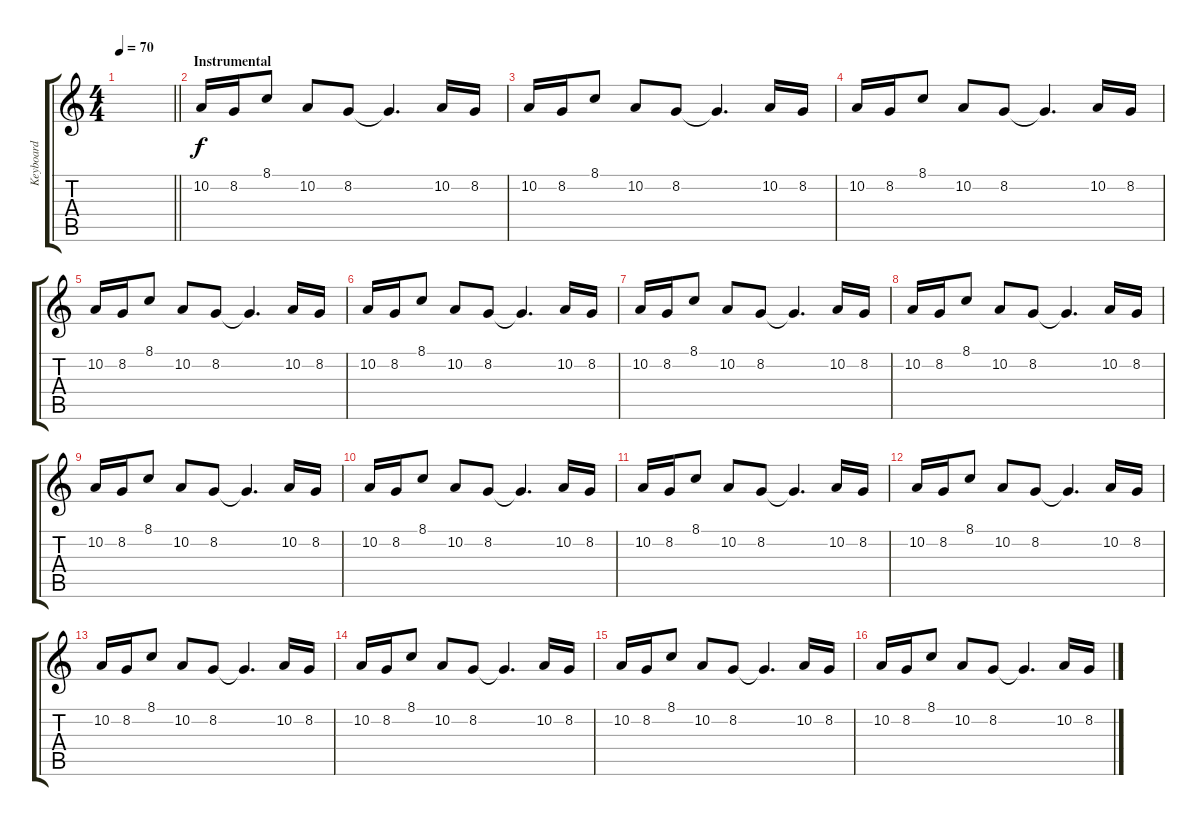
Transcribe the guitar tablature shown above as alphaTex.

\track ("Keyboard" "Keyboard") {instrument pad8sweep}
\staff {score tabs}
\tuning (E4 B3 G3 D3 A2 E2) {hide}
\ts (4 4)
\tempo 70
\clef g2
\barLineRight lightlight
\ks c
|
\section ("" "Instrumental")
10.2.16 8.2.16 8.1.8 10.2.8 8.2.8 8.2{t}.4{d} 10.2.16 8.2.16 |
10.2.16 8.2.16 8.1.8 10.2.8 8.2.8 8.2{t}.4{d} 10.2.16 8.2.16 |
10.2.16 8.2.16 8.1.8 10.2.8 8.2.8 8.2{t}.4{d} 10.2.16 8.2.16 |
10.2.16 8.2.16 8.1.8 10.2.8 8.2.8 8.2{t}.4{d} 10.2.16 8.2.16 |
10.2.16 8.2.16 8.1.8 10.2.8 8.2.8 8.2{t}.4{d} 10.2.16 8.2.16 |
10.2.16 8.2.16 8.1.8 10.2.8 8.2.8 8.2{t}.4{d} 10.2.16 8.2.16 |
10.2.16 8.2.16 8.1.8 10.2.8 8.2.8 8.2{t}.4{d} 10.2.16 8.2.16 |
10.2.16 8.2.16 8.1.8 10.2.8 8.2.8 8.2{t}.4{d} 10.2.16 8.2.16 |
10.2.16 8.2.16 8.1.8 10.2.8 8.2.8 8.2{t}.4{d} 10.2.16 8.2.16 |
10.2.16 8.2.16 8.1.8 10.2.8 8.2.8 8.2{t}.4{d} 10.2.16 8.2.16 |
10.2.16 8.2.16 8.1.8 10.2.8 8.2.8 8.2{t}.4{d} 10.2.16 8.2.16 |
10.2.16 8.2.16 8.1.8 10.2.8 8.2.8 8.2{t}.4{d} 10.2.16 8.2.16 |
10.2.16 8.2.16 8.1.8 10.2.8 8.2.8 8.2{t}.4{d} 10.2.16 8.2.16 |
10.2.16 8.2.16 8.1.8 10.2.8 8.2.8 8.2{t}.4{d} 10.2.16 8.2.16 |
10.2.16 8.2.16 8.1.8 10.2.8 8.2.8 8.2{t}.4{d} 10.2.16 8.2.16
